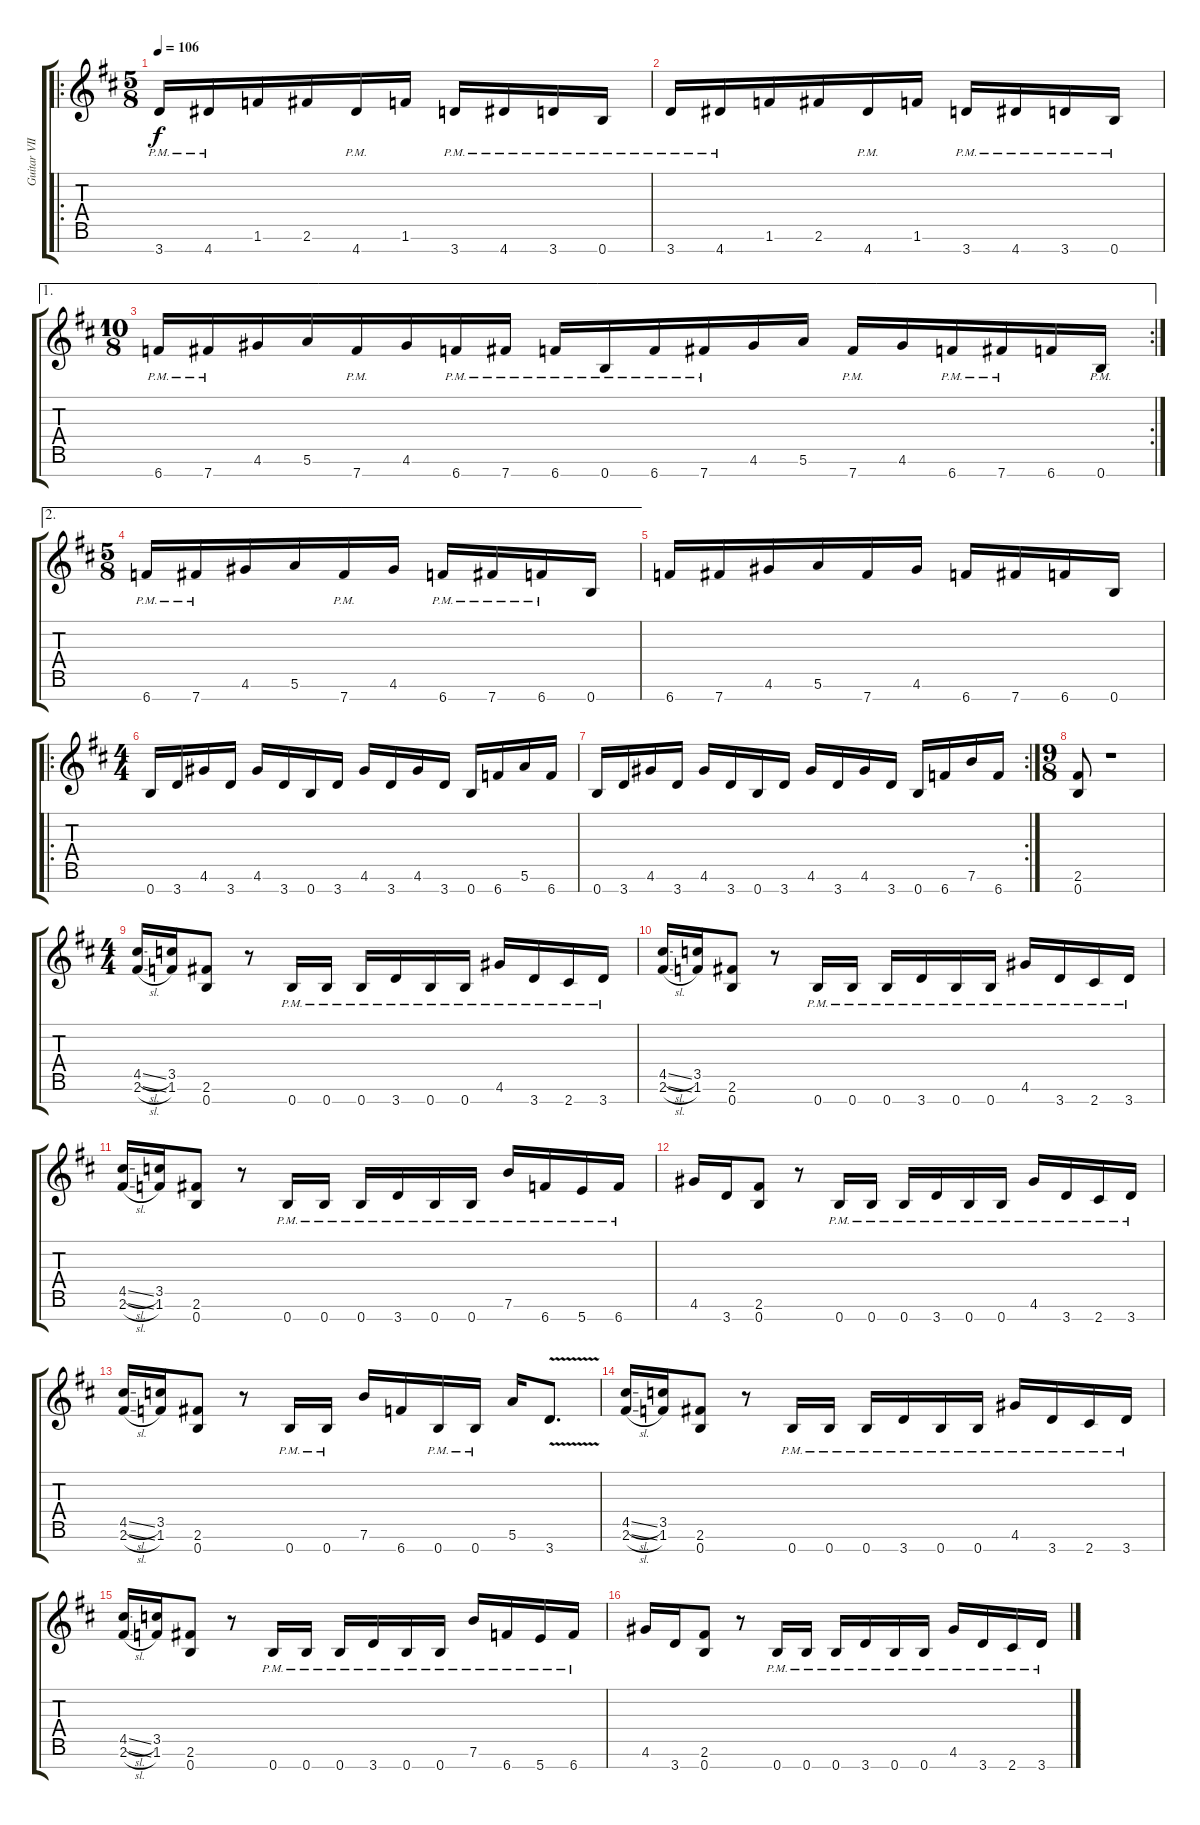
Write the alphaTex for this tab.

\track ("Guitar VIII (7 strings Standard Tuning)" "Guitar VII") {instrument distortionguitar}
\staff {score tabs}
\tuning (E4 B3 G3 D3 A2 E2 B1) {hide}
\ro
\ts (5 8)
\tempo 106
\clef g2
\ks d
3.7{pm}.16{ot 8vb dy f} 4.7{pm}.16{ot 8vb} 1.6.16{ot 8vb} 2.6.16{ot 8vb} 4.7{pm}.16{ot 8vb} 1.6.16{ot 8vb} 3.7{pm}.16{ot 8vb} 4.7{pm}.16{ot 8vb} 3.7{pm}.16{ot 8vb} 0.7{pm}.16{ot 8vb} |
3.7{pm}.16{ot 8vb} 4.7{pm}.16{ot 8vb} 1.6.16{ot 8vb} 2.6.16{ot 8vb} 4.7{pm}.16{ot 8vb} 1.6.16{ot 8vb} 3.7{pm}.16{ot 8vb} 4.7{pm}.16{ot 8vb} 3.7{pm}.16{ot 8vb} 0.7{pm}.16{ot 8vb} |
\ae 1
\rc 2
\ts (10 8)
6.7{pm}.16{ot 8vb} 7.7{pm}.16{ot 8vb} 4.6.16{ot 8vb} 5.6.16{ot 8vb} 7.7{pm}.16{ot 8vb} 4.6.16{ot 8vb} 6.7{pm}.16{ot 8vb} 7.7{pm}.16{ot 8vb} 6.7{pm}.16{ot 8vb} 0.7{pm}.16{ot 8vb} 6.7{pm}.16{ot 8vb} 7.7{pm}.16{ot 8vb} 4.6.16{ot 8vb} 5.6.16{ot 8vb} 7.7{pm}.16{ot 8vb} 4.6.16{ot 8vb} 6.7{pm}.16{ot 8vb} 7.7{pm}.16{ot 8vb} 6.7.16{ot 8vb} 0.7{pm}.16{ot 8vb} |
\ae 2
\ts (5 8)
6.7{pm}.16{ot 8vb} 7.7{pm}.16{ot 8vb} 4.6.16{ot 8vb} 5.6.16{ot 8vb} 7.7{pm}.16{ot 8vb} 4.6.16{ot 8vb} 6.7{pm}.16{ot 8vb} 7.7{pm}.16{ot 8vb} 6.7{pm}.16{ot 8vb} 0.7.16{ot 8vb} |
6.7.16{ot 8vb} 7.7.16{ot 8vb} 4.6.16{ot 8vb} 5.6.16{ot 8vb} 7.7.16{ot 8vb} 4.6.16{ot 8vb} 6.7.16{ot 8vb} 7.7.16{ot 8vb} 6.7.16{ot 8vb} 0.7.16{ot 8vb} |
\ro
\ts (4 4)
0.7.16{ot 8vb} 3.7.16{ot 8vb} 4.6.16{ot 8vb} 3.7.16{ot 8vb} 4.6.16{ot 8vb} 3.7.16{ot 8vb} 0.7.16{ot 8vb} 3.7.16{ot 8vb} 4.6.16{ot 8vb} 3.7.16{ot 8vb} 4.6.16{ot 8vb} 3.7.16{ot 8vb} 0.7.16{ot 8vb} 6.7.16{ot 8vb} 5.6.16{ot 8vb} 6.7.16{ot 8vb} |
\rc 2
0.7.16{ot 8vb} 3.7.16{ot 8vb} 4.6.16{ot 8vb} 3.7.16{ot 8vb} 4.6.16{ot 8vb} 3.7.16{ot 8vb} 0.7.16{ot 8vb} 3.7.16{ot 8vb} 4.6.16{ot 8vb} 3.7.16{ot 8vb} 4.6.16{ot 8vb} 3.7.16{ot 8vb} 0.7.16{ot 8vb} 6.7.16{ot 8vb} 7.6.16{ot 8vb} 6.7.16{ot 8vb} |
\ts (9 8)
(2.6 0.7).8{ot 8vb} r.1{ot 8vb} |
\ts (4 4)
(4.5{sl} 2.6{sl}).16{ot 8vb} (3.5 1.6).16{ot 8vb} (2.6 0.7).8{ot 8vb} r.8{ot 8vb} 0.7{pm}.16{ot 8vb} 0.7{pm}.16{ot 8vb} 0.7{pm}.16{ot 8vb} 3.7{pm}.16{ot 8vb} 0.7{pm}.16{ot 8vb} 0.7{pm}.16{ot 8vb} 4.6{pm}.16{ot 8vb} 3.7{pm}.16{ot 8vb} 2.7{pm}.16{ot 8vb} 3.7{pm}.16{ot 8vb} |
(4.5{sl} 2.6{sl}).16{ot 8vb} (3.5 1.6).16{ot 8vb} (2.6 0.7).8{ot 8vb} r.8{ot 8vb} 0.7{pm}.16{ot 8vb} 0.7{pm}.16{ot 8vb} 0.7{pm}.16{ot 8vb} 3.7{pm}.16{ot 8vb} 0.7{pm}.16{ot 8vb} 0.7{pm}.16{ot 8vb} 4.6{pm}.16{ot 8vb} 3.7{pm}.16{ot 8vb} 2.7{pm}.16{ot 8vb} 3.7{pm}.16{ot 8vb} |
(4.5{sl} 2.6{sl}).16{ot 8vb} (3.5 1.6).16{ot 8vb} (2.6 0.7).8{ot 8vb} r.8{ot 8vb} 0.7{pm}.16{ot 8vb} 0.7{pm}.16{ot 8vb} 0.7{pm}.16{ot 8vb} 3.7{pm}.16{ot 8vb} 0.7{pm}.16{ot 8vb} 0.7{pm}.16{ot 8vb} 7.6{pm}.16{ot 8vb} 6.7{pm}.16{ot 8vb} 5.7{pm}.16{ot 8vb} 6.7{pm}.16{ot 8vb} |
4.6.16{ot 8vb} 3.7.16{ot 8vb} (2.6 0.7).8{ot 8vb} r.8{ot 8vb} 0.7{pm}.16{ot 8vb} 0.7{pm}.16{ot 8vb} 0.7{pm}.16{ot 8vb} 3.7{pm}.16{ot 8vb} 0.7{pm}.16{ot 8vb} 0.7{pm}.16{ot 8vb} 4.6{pm}.16{ot 8vb} 3.7{pm}.16{ot 8vb} 2.7{pm}.16{ot 8vb} 3.7{pm}.16{ot 8vb} |
(4.5{sl} 2.6{sl}).16{ot 8vb} (3.5 1.6).16{ot 8vb} (2.6 0.7).8{ot 8vb} r.8{ot 8vb} 0.7{pm}.16{ot 8vb} 0.7{pm}.16{ot 8vb} 7.6.16{ot 8vb} 6.7.16{ot 8vb} 0.7{pm}.16{ot 8vb} 0.7{pm}.16{ot 8vb} 5.6.16{ot 8vb} 3.7{v}.8{d ot 8vb} |
(4.5{sl} 2.6{sl}).16{ot 8vb} (3.5 1.6).16{ot 8vb} (2.6 0.7).8{ot 8vb} r.8{ot 8vb} 0.7{pm}.16{ot 8vb} 0.7{pm}.16{ot 8vb} 0.7{pm}.16{ot 8vb} 3.7{pm}.16{ot 8vb} 0.7{pm}.16{ot 8vb} 0.7{pm}.16{ot 8vb} 4.6{pm}.16{ot 8vb} 3.7{pm}.16{ot 8vb} 2.7{pm}.16{ot 8vb} 3.7{pm}.16{ot 8vb} |
(4.5{sl} 2.6{sl}).16{ot 8vb} (3.5 1.6).16{ot 8vb} (2.6 0.7).8{ot 8vb} r.8{ot 8vb} 0.7{pm}.16{ot 8vb} 0.7{pm}.16{ot 8vb} 0.7{pm}.16{ot 8vb} 3.7{pm}.16{ot 8vb} 0.7{pm}.16{ot 8vb} 0.7{pm}.16{ot 8vb} 7.6{pm}.16{ot 8vb} 6.7{pm}.16{ot 8vb} 5.7{pm}.16{ot 8vb} 6.7{pm}.16{ot 8vb} |
4.6.16{ot 8vb} 3.7.16{ot 8vb} (2.6 0.7).8{ot 8vb} r.8{ot 8vb} 0.7{pm}.16{ot 8vb} 0.7{pm}.16{ot 8vb} 0.7{pm}.16{ot 8vb} 3.7{pm}.16{ot 8vb} 0.7{pm}.16{ot 8vb} 0.7{pm}.16{ot 8vb} 4.6{pm}.16{ot 8vb} 3.7{pm}.16{ot 8vb} 2.7{pm}.16{ot 8vb} 3.7{pm}.16{ot 8vb}
